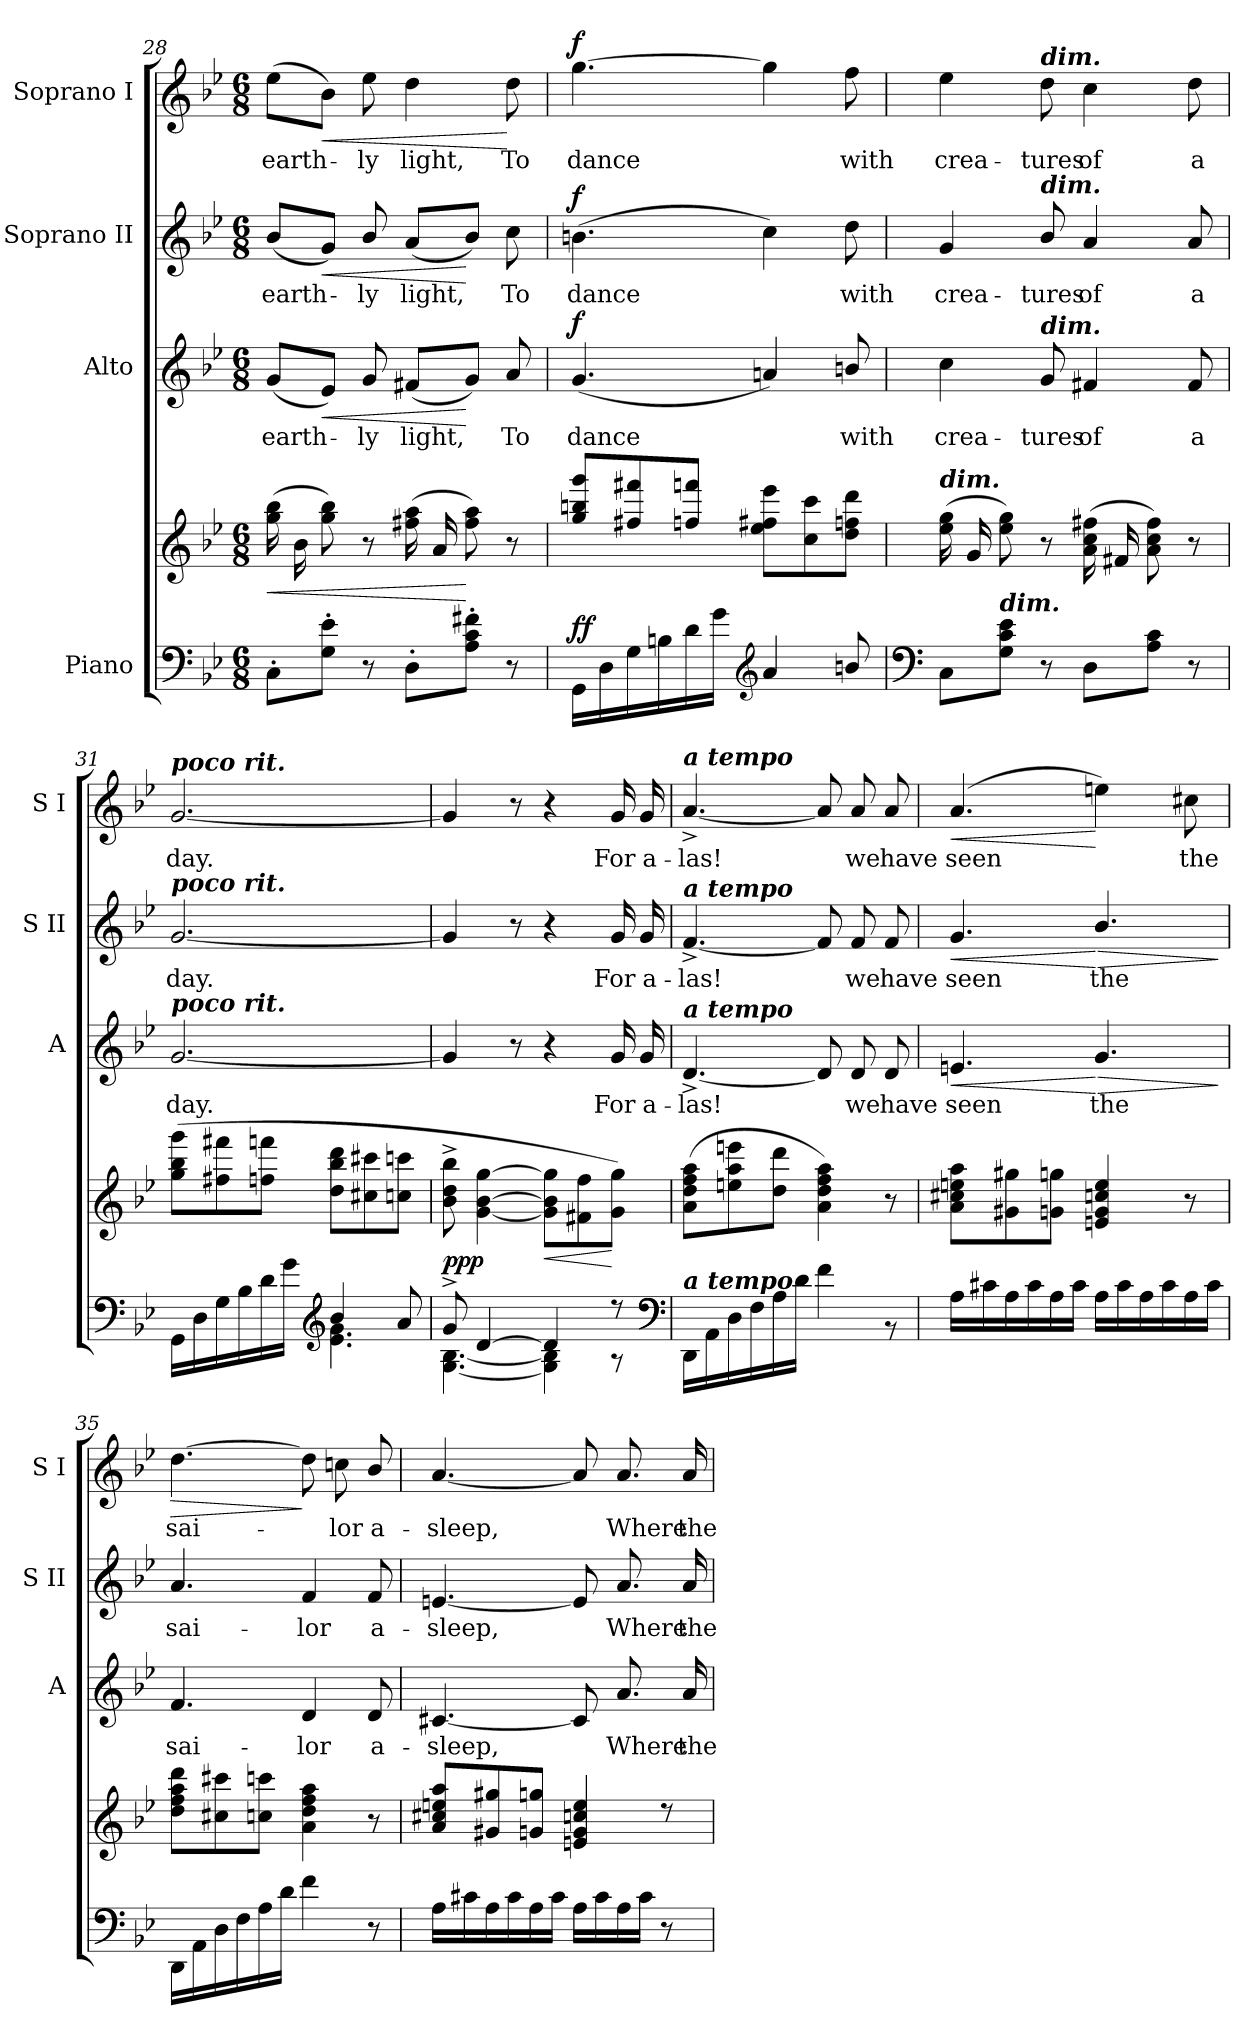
**kern	**kern	**dynam	**kern	**text	**dynam	**kern	**text	**dynam	**kern	**text	**dynam
*part4	*part4	*part4	*part3	*part3	*part3	*part2	*part2	*part2	*part1	*part1	*part1
*staff5	*staff4	*staff4/5	*staff3	*staff3	*staff3	*staff2	*staff2	*staff2	*staff1	*staff1	*staff1
*I"Piano	*	*	*I"Alto	*	*	*I"Soprano II	*	*	*I"Soprano I	*	*
*	*	*	*I'A	*	*	*I'S II	*	*	*I'S I	*	*
*clefF4	*clefG2	*	*clefG2	*	*	*clefG2	*	*	*clefG2	*	*
*k[b-e-]	*k[b-e-]	*	*k[b-e-]	*	*	*k[b-e-]	*	*	*k[b-e-]	*	*
*B-:	*B-:	*	*B-:	*	*	*B-:	*	*	*B-:	*	*
*M6/8	*M6/8	*	*M6/8	*	*	*M6/8	*	*	*M6/8	*	*
=28	=28	=28	=28	=28	=28	=28	=28	=28	=28	=28	=28
!	!	!LO:HP:b	!	!LO:LY:b	!	!	!LO:LY:b	!	!	!LO:LY:b	!
8C'L	(>16gg 16bb-LL	<	(<8gL	earth-	.	(<8b-L	earth-	.	(>8ee-L	earth-	.
.	16b-	.	.	.	.	.	.	.	.	.	.
!	!	!	!	!	!LO:HP:b	!	!	!LO:HP:b	!	!	!LO:HP:b
8G' 8e-'J	8gg 8bb-J)	.	8e-J)	.	<	8gJ)	.	<	8b-J)	.	<
!	!	!	!	!LO:LY:b	!	!	!LO:LY:b	!	!	!LO:LY:b	!
8r	8r	.	8g/	ly	.	8b-/	ly	.	8ee-	ly	.
!	!	!	!	!LO:LY:b	!	!	!LO:LY:b	!	!	!LO:LY:b	!
8D'L	(>16ff#X 16aaLL	.	(<8f#XL	light,	.	(<8aL	light,	.	4dd	light,	.
.	16a	.	.	.	.	.	.	.	.	.	.
8A' 8c' 8f#X'J	8ff# 8aaJ)	[	8gJ)	.	[	8b-J)	.	[	.	.	.
!	!	!	!	!LO:LY:b	!	!	!LO:LY:b	!	!	!LO:LY:b	!
8r	8r	.	8a	To	.	8cc	To	.	8dd	To	[
=29	=29	=29	=29	=29	=29	=29	=29	=29	=29	=29	=29
!	!	!LO:DY:a=2	!	!LO:LY:b	!	!	!LO:LY:b	!	!	!LO:LY:b	!
!	!	!LO:DY:n=1:b	!	!	!LO:DY:b	!	!	!LO:DY:b	!	!	!LO:DY:b
16GGLL	8gg/ 8bbn/ 8ggg/L	f f	(<4.g	dance	f	(>4.bn	dance	f	[4.gg	dance	f
16D	.	.	.	.	.	.	.	.	.	.	.
16G	8ff#X/ 8fff#X/	.	.	.	.	.	.	.	.	.	.
16Bn	.	.	.	.	.	.	.	.	.	.	.
16d	8ffn\ 8fffn\J	.	.	.	.	.	.	.	.	.	.
16gJJ	.	.	.	.	.	.	.	.	.	.	.
*clefG2	*	*	*	*	*	*	*	*	*	*	*
4a/	8ee- 8ff#X 8eee-L	.	4an)	.	.	4cc)	.	.	4gg]	.	.
.	8cc 8ccc	.	.	.	.	.	.	.	.	.	.
!	!	!	!	!LO:LY:b	!	!	!LO:LY:b	!	!	!LO:LY:b	!
8bn/	8dd 8ffn 8dddJ	.	8bn/	with	.	8dd	with	.	8ff	with	.
=30	=30	=30	=30	=30	=30	=30	=30	=30	=30	=30	=30
*clefF4	*	*	*	*	*	*	*	*	*	*	*
!	!LO:TX:a:Bi:t=dim.	!	!	!	!	!	!	!	!	!	!
!	!	!	!	!LO:LY:b	!	!	!LO:LY:b	!	!	!LO:LY:b	!
8CL	(>16ee- 16ggLL	.	4cc	crea-	.	4g	crea-	.	4ee-	crea-	.
.	16g	.	.	.	.	.	.	.	.	.	.
!LO:TX:a:Bi:t=dim.	!	!	!	!	!	!	!	!	!	!	!
8G 8c 8e-J	8ee- 8ggJ)	.	.	.	.	.	.	.	.	.	.
!	!	!	!	!	!	!	!	!	!LO:TX:a:Bi:t=dim.	!	!
!	!	!	!	!	!	!LO:TX:a:Bi:t=dim.	!	!	!	!	!
!	!	!	!LO:TX:a:Bi:t=dim.	!	!	!	!	!	!	!	!
!	!	!	!	!LO:LY:b	!	!	!LO:LY:b	!	!	!LO:LY:b	!
8r	8r	.	8g/	-tures	.	8b-/	-tures	.	8dd	-tures	.
!	!	!	!	!LO:LY:b	!	!	!LO:LY:b	!	!	!LO:LY:b	!
8DL	(>16a 16cc 16ff#XLL	.	4f#X	of	.	4a	of	.	4cc	of	.
.	16f#X	.	.	.	.	.	.	.	.	.	.
8A 8cJ	8a 8cc 8ff#J)	.	.	.	.	.	.	.	.	.	.
!	!	!	!	!LO:LY:b	!	!	!LO:LY:b	!	!	!LO:LY:b	!
8r	8r	.	8f#	a	.	8a	a	.	8dd	a	.
!!LO:LB:g=z
=31	=31	=31	=31	=31	=31	=31	=31	=31	=31	=31	=31
*^	*	*	*	*	*	*	*	*	*	*	*
!	!	!	!	!	!	!	!	!	!	!LO:TX:a:Bi:t=poco rit.	!	!
!	!	!	!	!	!	!	!LO:TX:a:Bi:t=poco rit.	!	!	!	!	!
!	!	!	!	!LO:TX:a:Bi:t=poco rit.	!	!	!	!	!	!	!	!
!	!	!	!	!	!LO:LY:b	!	!	!LO:LY:b	!	!	!LO:LY:b	!
4.ryy	16GG\LL	(>8gg 8bb- 8gggL	.	[2.g	day.	.	[2.g	day.	.	[2.g	day.	.
.	16D\	.	.	.	.	.	.	.	.	.	.	.
.	16G\	8ff#X 8fff#X	.	.	.	.	.	.	.	.	.	.
.	16B-\	.	.	.	.	.	.	.	.	.	.	.
.	16d\	8ffn 8fffnJ	.	.	.	.	.	.	.	.	.	.
.	16g\JJ	.	.	.	.	.	.	.	.	.	.	.
*clefG2	*	*	*	*	*	*	*	*	*	*	*	*
4b-/	4.e-\ 4.g\	8dd 8bb- 8dddL	.	.	.	.	.	.	.	.	.	.
.	.	8cc#X 8ccc#X	.	.	.	.	.	.	.	.	.	.
8a	.	8ccn 8cccnJ	.	.	.	.	.	.	.	.	.	.
=32	=32	=32	=32	=32	=32	=32	=32	=32	=32	=32	=32	=32
!	!	!	!LO:DY:a=2	!	!	!	!	!	!	!	!	!
!	!	!	!LO:DY:n=1:b=2	!	!	!	!	!	!	!	!	!
!	!	!	!LO:DY:n=2:b	!	!	!	!	!	!	!	!	!
8g^	[4.G\ [4.B-\	8b-^ 8dd^ 8bb-^	p p p	4g]	.	.	4g]	.	.	4g]	.	.
[4d	.	[4g [4b- [4gg	.	.	.	.	.	.	.	.	.	.
.	.	.	.	8r	.	.	8r	.	.	8r	.	.
!	!	!	!LO:HP:b	!	!	!	!	!	!	!	!	!
4d]	4G\] 4B-\]	8g] 8b-] 8gg]L	<	4r	.	.	4r	.	.	4r	.	.
.	.	8f#X 8ff	.	.	.	.	.	.	.	.	.	.
!	!	!	!	!	!LO:LY:b	!	!	!LO:LY:b	!	!	!LO:LY:b	!
8r	8r	8g 8ggJ)	[	16g	For	.	16g	For	.	16g	For	.
!	!	!	!	!	!LO:LY:b	!	!	!LO:LY:b	!	!	!LO:LY:b	!
.	.	.	.	16g	a-	.	16g	a-	.	16g	a-	.
*clefF4	*	*	*	*	*	*	*	*	*	*	*	*
=33	=33	=33	=33	=33	=33	=33	=33	=33	=33	=33	=33	=33
!	!	!	!	!	!	!	!	!	!	!LO:TX:a:Bi:t=a tempo	!	!
!	!	!	!	!	!	!	!LO:TX:a:Bi:t=a tempo	!	!	!	!	!
!	!	!	!	!LO:TX:a:Bi:t=a tempo	!	!	!	!	!	!	!	!
!LO:TX:a:Bi:t=a tempo	!	!	!	!	!	!	!	!	!	!	!	!
!	!	!	!	!	!LO:LY:b	!	!	!LO:LY:b	!	!	!LO:LY:b	!
2.ryy	16DD\LL	(>8a 8dd 8ff 8aaL	.	[4.d^	-las!	.	[4.f^	-las!	.	[4.a^	-las!	.
.	16AA\	.	.	.	.	.	.	.	.	.	.	.
.	16D\	8een 8aa 8eeen	.	.	.	.	.	.	.	.	.	.
.	16F\	.	.	.	.	.	.	.	.	.	.	.
.	16A\	8dd 8dddJ	.	.	.	.	.	.	.	.	.	.
.	16d\JJ	.	.	.	.	.	.	.	.	.	.	.
.	4f\	4a 4dd 4ff 4aa)	.	8d]	.	.	8f]	.	.	8a]	.	.
!	!	!	!	!	!LO:LY:b	!	!	!LO:LY:b	!	!	!LO:LY:b	!
.	.	.	.	8d	we	.	8f	we	.	8a	we	.
!	!	!	!	!	!LO:LY:b	!	!	!LO:LY:b	!	!	!LO:LY:b	!
.	8r	8r	.	8d	have	.	8f	have	.	8a	have	.
=34	=34	=34	=34	=34	=34	=34	=34	=34	=34	=34	=34	=34
!	!	!	!	!	!LO:LY:b	!LO:HP:b	!	!LO:LY:b	!LO:HP:b	!	!LO:LY:b	!LO:HP:b
2.ryy	16A\LL	8a 8cc#X 8een 8aaL	.	4.en	seen	<	4.g	seen	<	(<4.a	seen	<
.	16c#X\	.	.	.	.	.	.	.	.	.	.	.
.	16A\	8g#X 8gg#X	.	.	.	.	.	.	.	.	.	.
.	16c#\	.	.	.	.	.	.	.	.	.	.	.
.	16A\	8gn 8ggnJ	.	.	.	.	.	.	.	.	.	.
.	16c#\JJ	.	.	.	.	.	.	.	.	.	.	.
!	!	!	!	!	!LO:LY:b	!LO:HP:n=1:b	!	!LO:LY:b	!LO:HP:n=1:b	!	!	!
.	16A\LL	4en 4g 4ccn 4ee	.	4.g	the	[ >	4.b-/	the	[ >	4een)	.	[
.	16c#\	.	.	.	.	.	.	.	.	.	.	.
.	16A\	.	.	.	.	.	.	.	.	.	.	.
.	16c#\	.	.	.	.	.	.	.	.	.	.	.
!	!	!	!	!	!	!	!	!	!	!	!LO:LY:b	!
.	16A\	8r	.	.	.	.	.	.	.	8cc#X	the	.
.	16c#\JJ	.	.	.	.	.	.	.	.	.	.	.
*v	*v	*	*	*	*	*	*	*	*	*	*	*
.	.	.	.	.	]	.	.	]	.	.	.
=35	=35	=35	=35	=35	=35	=35	=35	=35	=35	=35	=35
*^	*	*	*	*	*	*	*	*	*	*	*
!	!	!	!	!	!LO:LY:b	!	!	!LO:LY:b	!	!	!LO:LY:b	!LO:HP:b
4ryy	16DD\LL	8dd 8ff 8aa 8dddL	.	4.f	sai-	.	4.a	sai-	.	[4.dd	sai-	>
.	16AA\	.	.	.	.	.	.	.	.	.	.	.
.	16D\	8cc#X 8ccc#X	.	.	.	.	.	.	.	.	.	.
.	16F\	.	.	.	.	.	.	.	.	.	.	.
2ryy	16A\	8ccn 8cccnJ	.	.	.	.	.	.	.	.	.	.
.	16d\JJ	.	.	.	.	.	.	.	.	.	.	.
!	!	!	!	!	!LO:LY:b	!	!	!LO:LY:b	!	!	!	!
.	4f\	4a 4dd 4ff 4aa	.	4d	-lor	.	4f	-lor	.	8dd]	.	]
!	!	!	!	!	!	!	!	!	!	!	!LO:LY:b	!
.	.	.	.	.	.	.	.	.	.	8ccn	lor	.
!	!	!	!	!	!LO:LY:b	!	!	!LO:LY:b	!	!	!LO:LY:b	!
.	8r	8r	.	8d	a-	.	8f	a-	.	8b-/	a-	.
!!LO:LB:g=z
=36	=36	=36	=36	=36	=36	=36	=36	=36	=36	=36	=36	=36
*	*	*^	*	*	*	*	*	*	*	*	*	*
!	!	!	!LO:N:vis=1	!	!	!LO:LY:b	!	!	!LO:LY:b	!	!	!LO:LY:b	!
*v	*v	*	*	*	*	*	*	*	*	*	*	*	*
16ALL	8a 8cc#X 8een 8aaL	2.ryy	.	[4.c#X	-sleep,	.	[4.en	-sleep,	.	[4.a	-sleep,	.
16c#X	.	.	.	.	.	.	.	.	.	.	.	.
16A	8g#X 8gg#X	.	.	.	.	.	.	.	.	.	.	.
16c#	.	.	.	.	.	.	.	.	.	.	.	.
16A	8gn 8ggnJ	.	.	.	.	.	.	.	.	.	.	.
16c#JJ	.	.	.	.	.	.	.	.	.	.	.	.
16ALL	4en 4g 4ccn 4ee	.	.	8c#]	.	.	8e]	.	.	8a]	.	.
16c#	.	.	.	.	.	.	.	.	.	.	.	.
!	!	!	!	!	!LO:LY:b	!	!	!LO:LY:b	!	!	!LO:LY:b	!
16A	.	.	.	8.a	Where	.	8.a	Where	.	8.a	Where	.
16c#JJ	.	.	.	.	.	.	.	.	.	.	.	.
8r	8r	.	.	.	.	.	.	.	.	.	.	.
!	!	!	!	!	!LO:LY:b	!	!	!LO:LY:b	!	!	!LO:LY:b	!
.	.	.	.	16a	the	.	16a	the	.	16a	the	.
*	*v	*v	*	*	*	*	*	*	*	*	*	*
=	=	=	=	=	=	=	=	=	=	=	=
*-	*-	*-	*-	*-	*-	*-	*-	*-	*-	*-	*-
